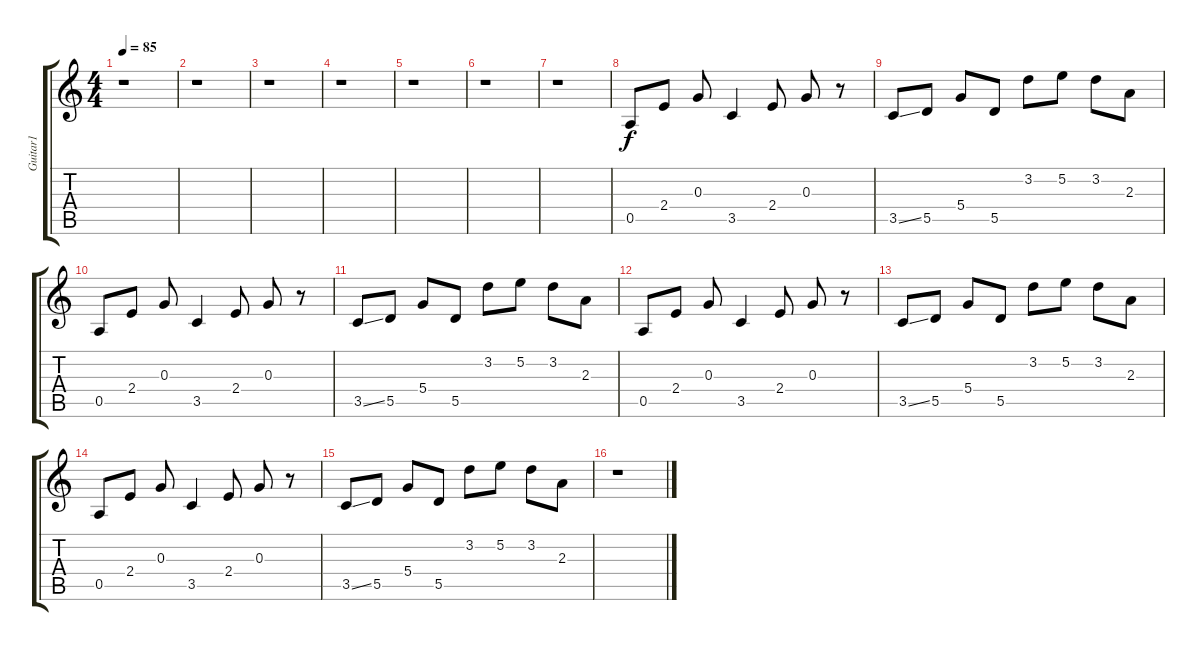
\track ("Guitar1" "Guitar1") {instrument distortionguitar}
\staff {score tabs}
\tuning (E4 B3 G3 D3 A2 E2) {hide}
\ts (4 4)
\tempo 85
\clef g2
\ks c
r.1{dy f} |
r.1 |
r.1 |
r.1 |
r.1 |
r.1 |
r.1 |
0.5.8{instrument electricguitarclean} 2.4.8 0.3.8 3.5.4 2.4.8 0.3.8 r.8 |
3.5{ss}.8 5.5.8 5.4.8 5.5.8 3.2.8 5.2.8 3.2.8 2.3.8 |
0.5.8{instrument electricguitarclean} 2.4.8 0.3.8 3.5.4 2.4.8 0.3.8 r.8 |
3.5{ss}.8 5.5.8 5.4.8 5.5.8 3.2.8 5.2.8 3.2.8 2.3.8 |
0.5.8{instrument electricguitarclean} 2.4.8 0.3.8 3.5.4 2.4.8 0.3.8 r.8 |
3.5{ss}.8 5.5.8 5.4.8 5.5.8 3.2.8 5.2.8 3.2.8 2.3.8 |
0.5.8{instrument electricguitarclean} 2.4.8 0.3.8 3.5.4 2.4.8 0.3.8 r.8 |
3.5{ss}.8 5.5.8 5.4.8 5.5.8 3.2.8 5.2.8 3.2.8 2.3.8 |
r.1
